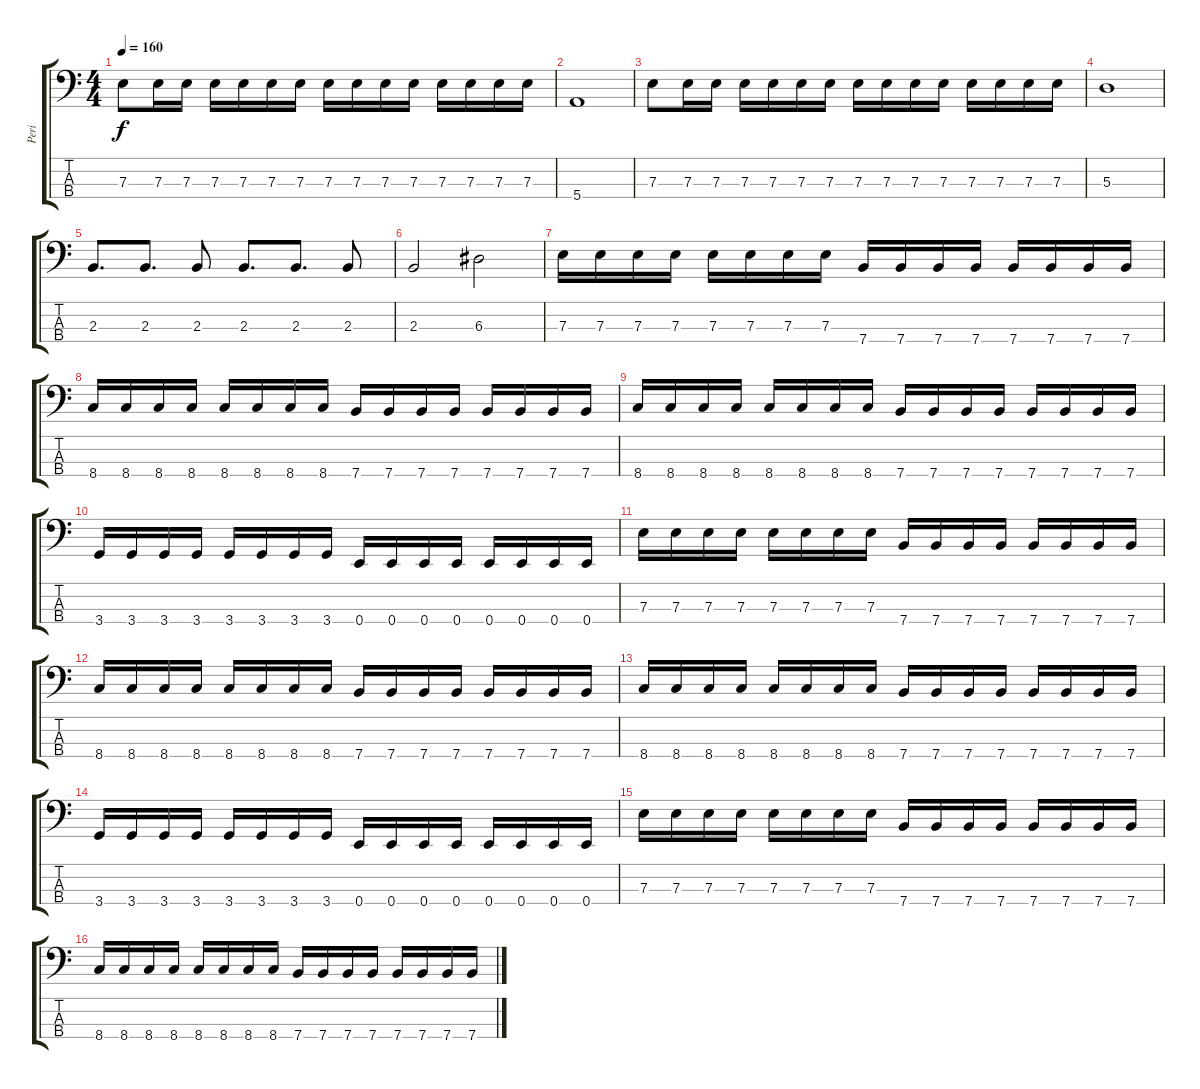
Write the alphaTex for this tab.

\track ("Peri" "Peri") {instrument electricbassfinger}
\staff {score tabs}
\tuning (G2 D2 A1 E1) {hide}
\ts (4 4)
\tempo 160
\clef f4
\ks c
7.3.8{dy f} 7.3.16 7.3.16 7.3.16 7.3.16 7.3.16 7.3.16 7.3.16 7.3.16 7.3.16 7.3.16 7.3.16 7.3.16 7.3.16 7.3.16 |
5.4.1 |
7.3.8 7.3.16 7.3.16 7.3.16 7.3.16 7.3.16 7.3.16 7.3.16 7.3.16 7.3.16 7.3.16 7.3.16 7.3.16 7.3.16 7.3.16 |
5.3.1 |
2.3.8{d} 2.3.8{d} 2.3.8 2.3.8{d} 2.3.8{d} 2.3.8 |
2.3.2 6.3.2 |
7.3.16 7.3.16 7.3.16 7.3.16 7.3.16 7.3.16 7.3.16 7.3.16 7.4.16 7.4.16 7.4.16 7.4.16 7.4.16 7.4.16 7.4.16 7.4.16 |
8.4.16 8.4.16 8.4.16 8.4.16 8.4.16 8.4.16 8.4.16 8.4.16 7.4.16 7.4.16 7.4.16 7.4.16 7.4.16 7.4.16 7.4.16 7.4.16 |
8.4.16 8.4.16 8.4.16 8.4.16 8.4.16 8.4.16 8.4.16 8.4.16 7.4.16 7.4.16 7.4.16 7.4.16 7.4.16 7.4.16 7.4.16 7.4.16 |
3.4.16 3.4.16 3.4.16 3.4.16 3.4.16 3.4.16 3.4.16 3.4.16 0.4.16 0.4.16 0.4.16 0.4.16 0.4.16 0.4.16 0.4.16 0.4.16 |
7.3.16 7.3.16 7.3.16 7.3.16 7.3.16 7.3.16 7.3.16 7.3.16 7.4.16 7.4.16 7.4.16 7.4.16 7.4.16 7.4.16 7.4.16 7.4.16 |
8.4.16 8.4.16 8.4.16 8.4.16 8.4.16 8.4.16 8.4.16 8.4.16 7.4.16 7.4.16 7.4.16 7.4.16 7.4.16 7.4.16 7.4.16 7.4.16 |
8.4.16 8.4.16 8.4.16 8.4.16 8.4.16 8.4.16 8.4.16 8.4.16 7.4.16 7.4.16 7.4.16 7.4.16 7.4.16 7.4.16 7.4.16 7.4.16 |
3.4.16 3.4.16 3.4.16 3.4.16 3.4.16 3.4.16 3.4.16 3.4.16 0.4.16 0.4.16 0.4.16 0.4.16 0.4.16 0.4.16 0.4.16 0.4.16 |
7.3.16 7.3.16 7.3.16 7.3.16 7.3.16 7.3.16 7.3.16 7.3.16 7.4.16 7.4.16 7.4.16 7.4.16 7.4.16 7.4.16 7.4.16 7.4.16 |
8.4.16 8.4.16 8.4.16 8.4.16 8.4.16 8.4.16 8.4.16 8.4.16 7.4.16 7.4.16 7.4.16 7.4.16 7.4.16 7.4.16 7.4.16 7.4.16
